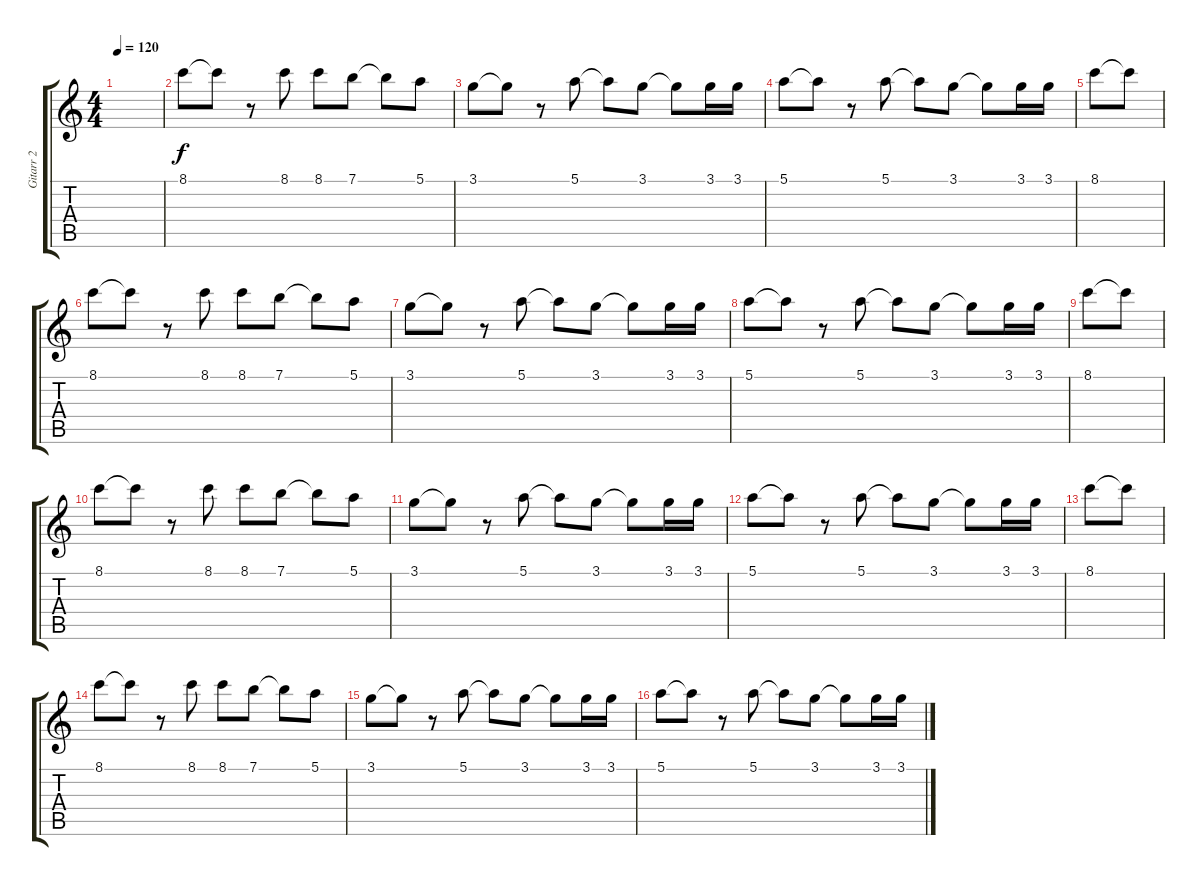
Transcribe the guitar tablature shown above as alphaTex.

\track ("Gitarr 2" "Gitarr 2") {instrument acousticguitarsteel}
\staff {score tabs}
\tuning (E4 B3 G3 D3 A2 E2) {hide}
\ts (4 4)
\tempo 120
\clef g2
\ks c
|
8.1.8 8.1{t}.8 r.8 8.1.8 8.1.8 7.1.8 7.1{t}.8 5.1.8 |
3.1.8 3.1{t}.8 r.8 5.1.8 5.1{t}.8 3.1.8 3.1{t}.8 3.1.16 3.1.16 |
5.1.8 5.1{t}.8 r.8 5.1.8 5.1{t}.8 3.1.8 3.1{t}.8 3.1.16 3.1.16 |
8.1.8 8.1{t}.8 |
8.1.8 8.1{t}.8 r.8 8.1.8 8.1.8 7.1.8 7.1{t}.8 5.1.8 |
3.1.8 3.1{t}.8 r.8 5.1.8 5.1{t}.8 3.1.8 3.1{t}.8 3.1.16 3.1.16 |
5.1.8 5.1{t}.8 r.8 5.1.8 5.1{t}.8 3.1.8 3.1{t}.8 3.1.16 3.1.16 |
8.1.8 8.1{t}.8 |
8.1.8 8.1{t}.8 r.8 8.1.8 8.1.8 7.1.8 7.1{t}.8 5.1.8 |
3.1.8 3.1{t}.8 r.8 5.1.8 5.1{t}.8 3.1.8 3.1{t}.8 3.1.16 3.1.16 |
5.1.8 5.1{t}.8 r.8 5.1.8 5.1{t}.8 3.1.8 3.1{t}.8 3.1.16 3.1.16 |
8.1.8 8.1{t}.8 |
8.1.8 8.1{t}.8 r.8 8.1.8 8.1.8 7.1.8 7.1{t}.8 5.1.8 |
3.1.8 3.1{t}.8 r.8 5.1.8 5.1{t}.8 3.1.8 3.1{t}.8 3.1.16 3.1.16 |
5.1.8 5.1{t}.8 r.8 5.1.8 5.1{t}.8 3.1.8 3.1{t}.8 3.1.16 3.1.16
